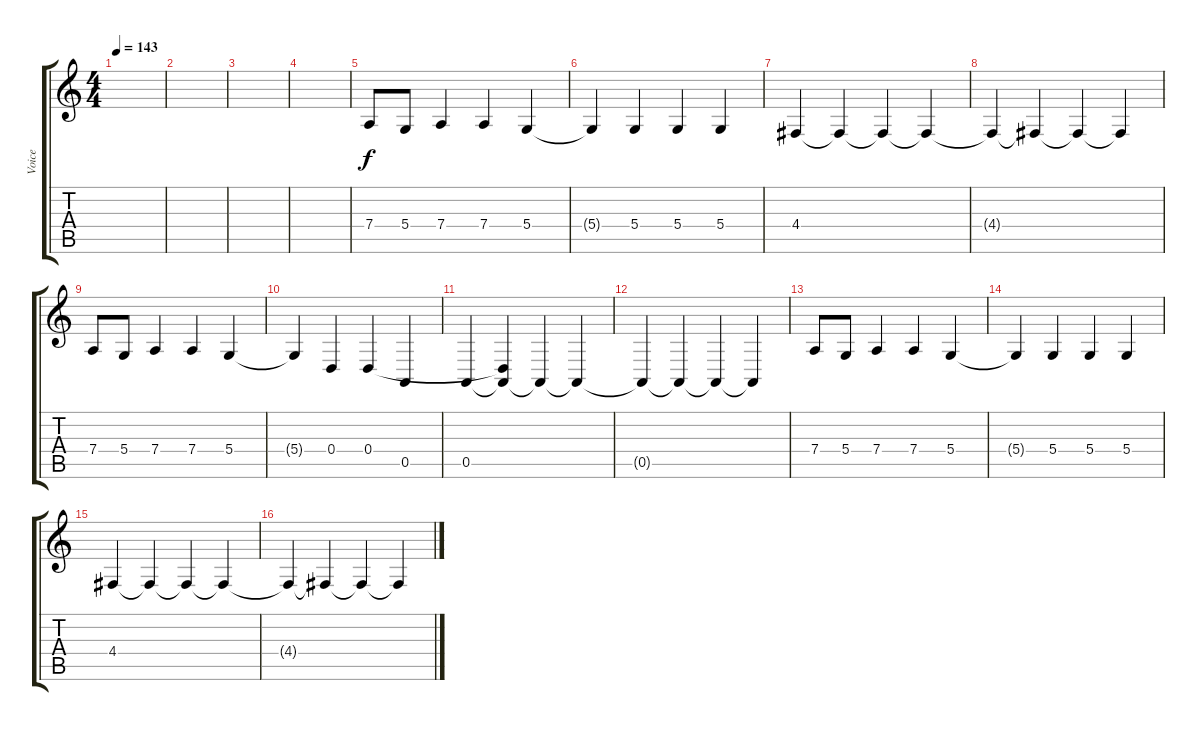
\track ("Voice" "Voice") {instrument clarinet}
\staff {score tabs}
\tuning (E4 B3 G3 D3 A2 E2) {hide}
\ts (4 4)
\tempo 143
\clef g2
\ks c
|
|
|
|
7.4.8{volume 11} 5.4.8 7.4.4 7.4.4 5.4.4 |
5.4{t}.4 5.4.4 5.4.4 5.4.4 |
4.4.4 4.4{t}.4 4.4{t}.4 4.4{t}.4 |
4.4{t}.4 4.4{t}.4 4.4{t}.4 4.4{t}.4 |
7.4.8 5.4.8 7.4.4 7.4.4 5.4.4 |
5.4{t}.4 0.4.4 0.4.4 0.5.4 |
0.5.4 (0.4{t} 0.5{t}).4 0.5{t}.4 0.5{t}.4 |
0.5{t}.4 0.5{t}.4 0.5{t}.4 0.5{t}.4 |
7.4.8 5.4.8 7.4.4 7.4.4 5.4.4 |
5.4{t}.4 5.4.4 5.4.4 5.4.4 |
4.4.4 4.4{t}.4 4.4{t}.4 4.4{t}.4 |
4.4{t}.4 4.4{t}.4 4.4{t}.4 4.4{t}.4
